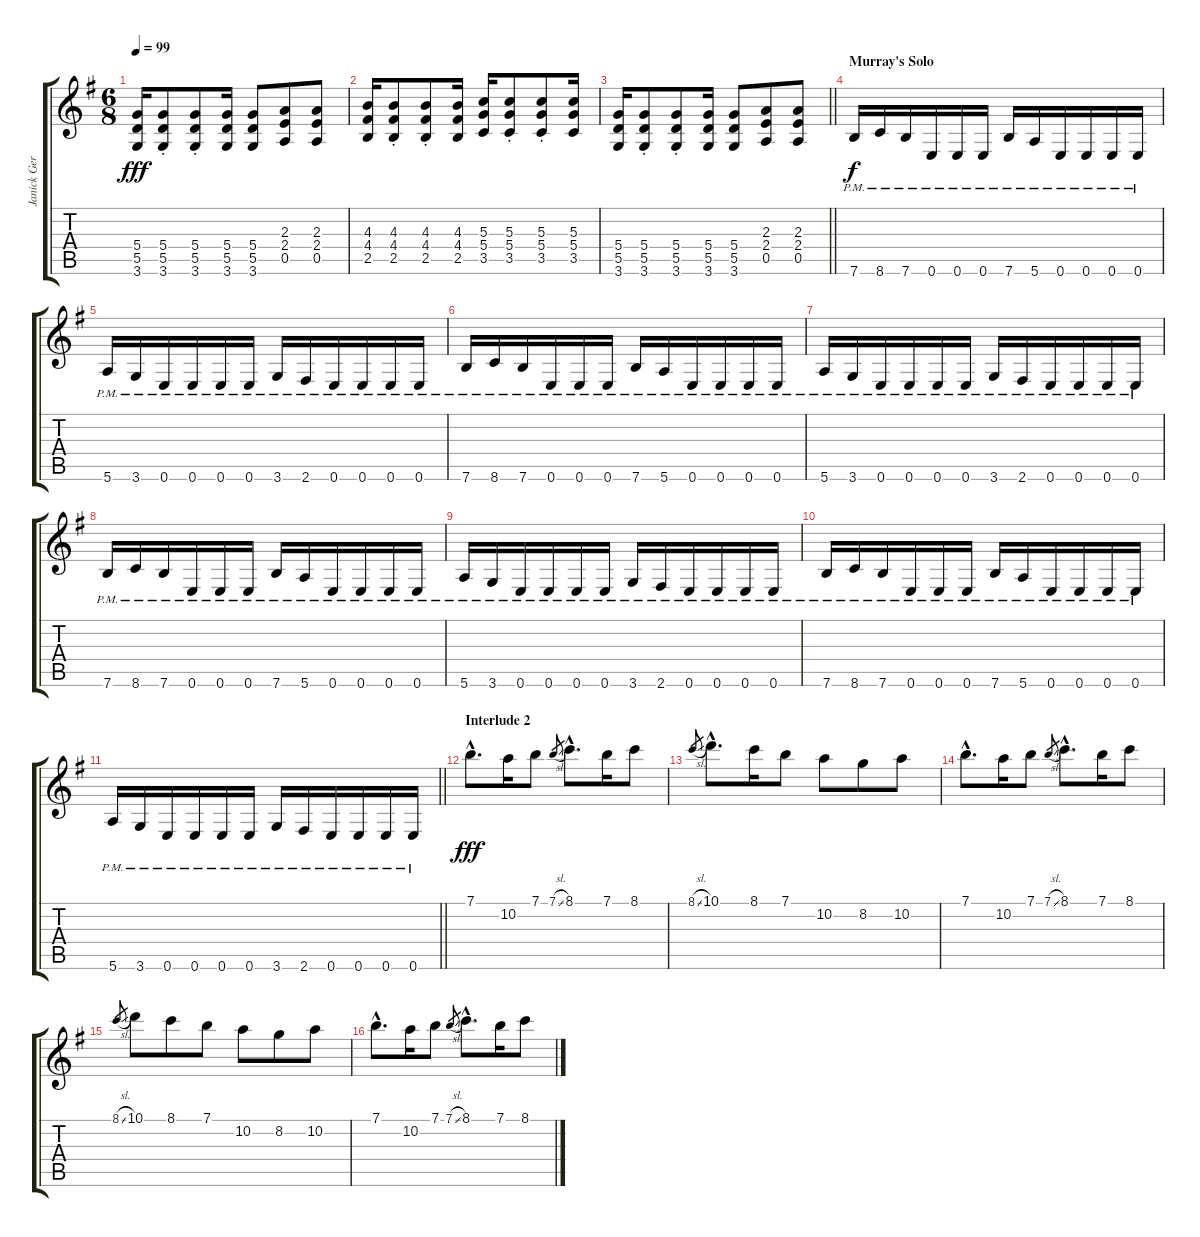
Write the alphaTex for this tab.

\track ("Janick Gers" "Janick Ger") {instrument electricguitarclean}
\staff {score tabs}
\tuning (E4 B3 G3 D3 A2 E2) {hide}
\ts (6 8)
\tempo 99
\clef g2
\ks eminor
(5.4 5.5 3.6).16{dy fff} (5.4{st} 5.5{st} 3.6{st}).8 (5.4{st} 5.5{st} 3.6{st}).8 (5.4 5.5 3.6).16 (5.4 5.5 3.6).8 (2.3 2.4 0.5).8 (2.3 2.4 0.5).8 |
(4.3 4.4 2.5).16 (4.3{st} 4.4{st} 2.5{st}).8 (4.3{st} 4.4{st} 2.5{st}).8 (4.3 4.4 2.5).16 (5.3 5.4 3.5).16 (5.3{st} 5.4{st} 3.5{st}).8 (5.3{st} 5.4{st} 3.5{st}).8 (5.3 5.4 3.5).16 |
\barLineRight lightlight
(5.4 5.5 3.6).16 (5.4{st} 5.5{st} 3.6{st}).8 (5.4{st} 5.5{st} 3.6{st}).8 (5.4 5.5 3.6).16 (5.4 5.5 3.6).8 (2.3 2.4 0.5).8 (2.3 2.4 0.5).8 |
\section ("" "Murray's Solo")
7.6{pm}.16{dy f} 8.6{pm}.16 7.6{pm}.16 0.6{pm}.16 0.6{pm}.16 0.6{pm}.16 7.6{pm}.16 5.6{pm}.16 0.6{pm}.16 0.6{pm}.16 0.6{pm}.16 0.6{pm}.16 |
5.6{pm}.16 3.6{pm}.16 0.6{pm}.16 0.6{pm}.16 0.6{pm}.16 0.6{pm}.16 3.6{pm}.16 2.6{pm}.16 0.6{pm}.16 0.6{pm}.16 0.6{pm}.16 0.6{pm}.16 |
7.6{pm}.16 8.6{pm}.16 7.6{pm}.16 0.6{pm}.16 0.6{pm}.16 0.6{pm}.16 7.6{pm}.16 5.6{pm}.16 0.6{pm}.16 0.6{pm}.16 0.6{pm}.16 0.6{pm}.16 |
5.6{pm}.16 3.6{pm}.16 0.6{pm}.16 0.6{pm}.16 0.6{pm}.16 0.6{pm}.16 3.6{pm}.16 2.6{pm}.16 0.6{pm}.16 0.6{pm}.16 0.6{pm}.16 0.6{pm}.16 |
7.6{pm}.16 8.6{pm}.16 7.6{pm}.16 0.6{pm}.16 0.6{pm}.16 0.6{pm}.16 7.6{pm}.16 5.6{pm}.16 0.6{pm}.16 0.6{pm}.16 0.6{pm}.16 0.6{pm}.16 |
5.6{pm}.16 3.6{pm}.16 0.6{pm}.16 0.6{pm}.16 0.6{pm}.16 0.6{pm}.16 3.6{pm}.16 2.6{pm}.16 0.6{pm}.16 0.6{pm}.16 0.6{pm}.16 0.6{pm}.16 |
7.6{pm}.16 8.6{pm}.16 7.6{pm}.16 0.6{pm}.16 0.6{pm}.16 0.6{pm}.16 7.6{pm}.16 5.6{pm}.16 0.6{pm}.16 0.6{pm}.16 0.6{pm}.16 0.6{pm}.16 |
\barLineRight lightlight
5.6{pm}.16 3.6{pm}.16 0.6{pm}.16 0.6{pm}.16 0.6{pm}.16 0.6{pm}.16 3.6{pm}.16 2.6{pm}.16 0.6{pm}.16 0.6{pm}.16 0.6{pm}.16 0.6{pm}.16 |
\section ("" "Interlude 2")
7.1{hac}.8{d dy fff volume 12} 10.2.16 7.1.8 7.1{sl}.8{gr} 8.1{hac}.8{d} 7.1.16 8.1.8 |
8.1{sl}.8{gr} 10.1{hac}.8{d} 8.1.16 7.1.8 10.2.8 8.2.8 10.2.8 |
7.1{hac}.8{d} 10.2.16 7.1.8 7.1{sl}.8{gr} 8.1{hac}.8{d} 7.1.16 8.1.8 |
8.1{sl}.8{gr} 10.1.8 8.1.8 7.1.8 10.2.8 8.2.8 10.2.8 |
7.1{hac}.8{d} 10.2.16 7.1.8 7.1{sl}.8{gr} 8.1{hac}.8{d} 7.1.16 8.1.8
